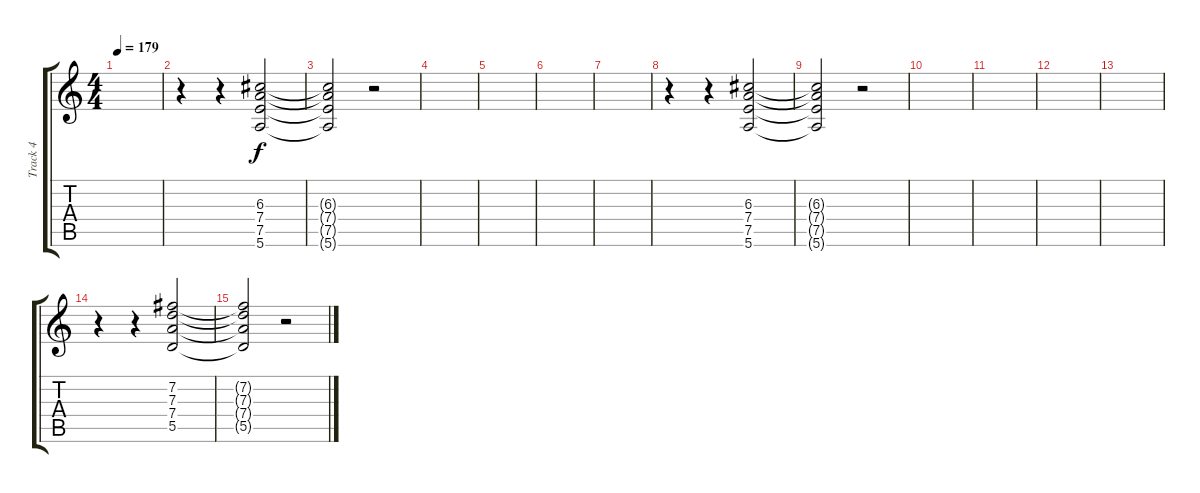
\track ("Track 4" "Track 4") {instrument overdrivenguitar}
\staff {score tabs}
\tuning (E4 B3 G3 D3 A2 E2) {hide}
\ts (4 4)
\tempo 179
\clef g2
\ks c
|
r.4 r.4 (6.3 7.4 7.5 5.6).2 |
(6.3{t} 7.4{t} 7.5{t} 5.6{t}).2 r.2 |
|
|
|
|
r.4 r.4 (6.3 7.4 7.5 5.6).2 |
(6.3{t} 7.4{t} 7.5{t} 5.6{t}).2 r.2 |
|
|
|
|
r.4 r.4 (7.2 7.3 7.4 5.5).2 |
(7.2{t} 7.3{t} 7.4{t} 5.5{t}).2 r.2
